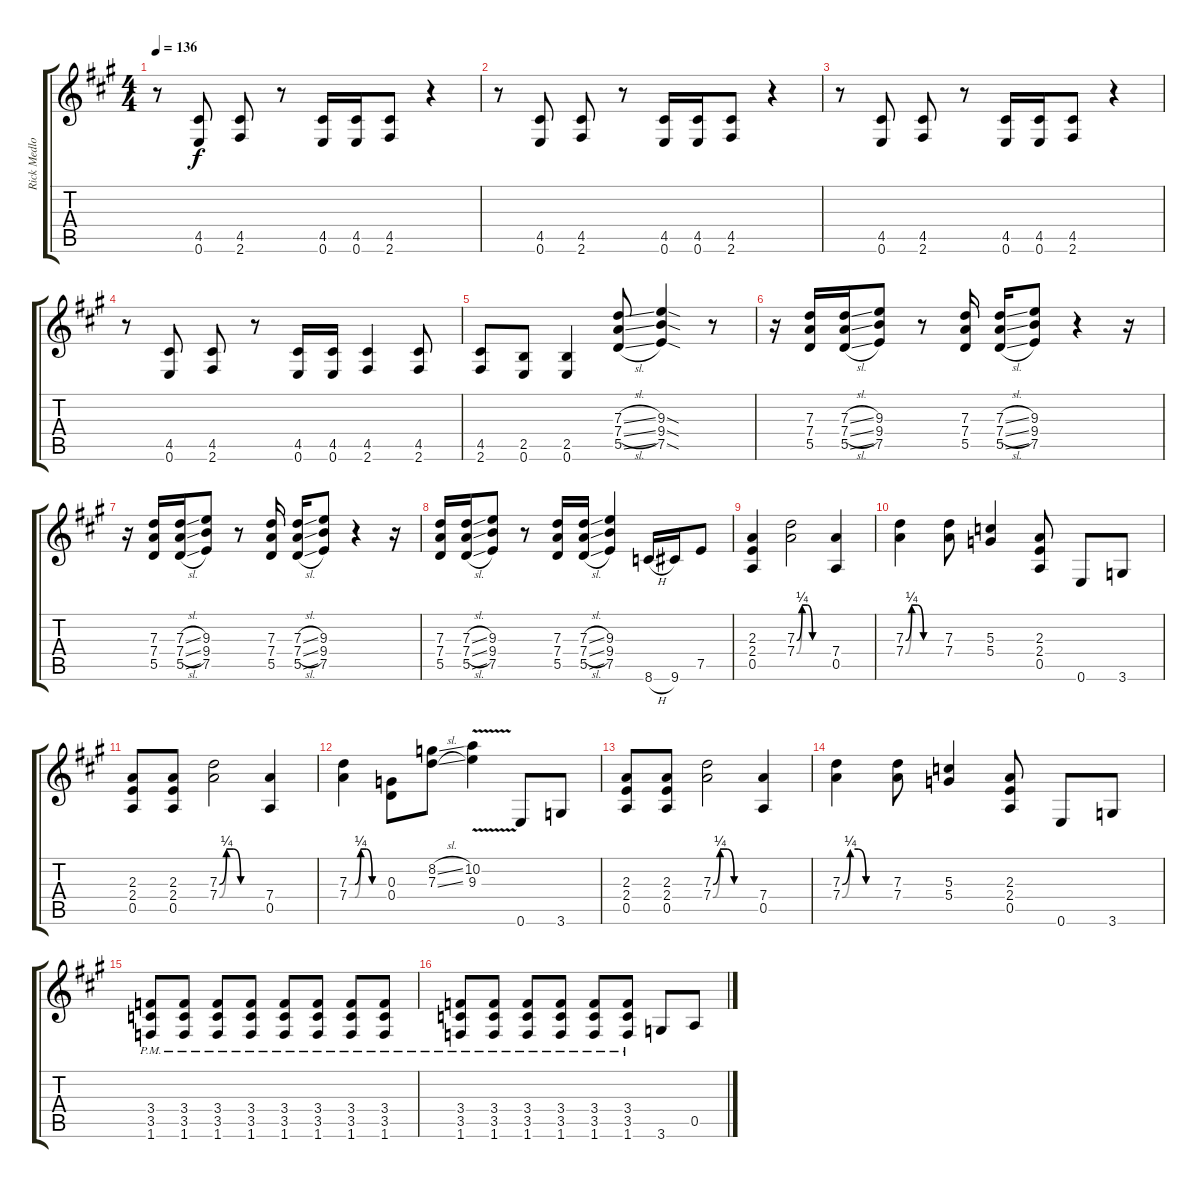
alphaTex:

\track ("Rick Medlocke Guitar" "Rick Medlo") {instrument overdrivenguitar}
\staff {score tabs}
\tuning (E4 B3 G3 D3 A2 E2) {hide}
\ts (4 4)
\tempo 136
\clef g2
\ks a
r.8{dy f} (4.5 0.6).8 (4.5 2.6).8 r.8 (4.5 0.6).16 (4.5 0.6).16 (4.5 2.6).8 r.4 |
r.8 (4.5 0.6).8 (4.5 2.6).8 r.8 (4.5 0.6).16 (4.5 0.6).16 (4.5 2.6).8 r.4 |
r.8 (4.5 0.6).8 (4.5 2.6).8 r.8 (4.5 0.6).16 (4.5 0.6).16 (4.5 2.6).8 r.4 |
r.8 (4.5 0.6).8 (4.5 2.6).8 r.8 (4.5 0.6).16 (4.5 0.6).16 (4.5 2.6).4 (4.5 2.6).8 |
(4.5 2.6).8 (2.5 0.6).8 (2.5 0.6).4 (7.3{sl} 7.4{sl} 5.5{sl}).8 (9.3{sod} 9.4{sod} 7.5{sod}).4 r.8 |
r.16 (7.3 7.4 5.5).16 (7.3{sl} 7.4{sl} 5.5{sl}).16 (9.3 9.4 7.5).8 r.8 (7.3 7.4 5.5).16 (7.3{sl} 7.4{sl} 5.5{sl}).16 (9.3 9.4 7.5).8 r.4 r.16 |
r.16 (7.3 7.4 5.5).16 (7.3{sl} 7.4{sl} 5.5{sl}).16 (9.3 9.4 7.5).8 r.8 (7.3 7.4 5.5).16 (7.3{sl} 7.4{sl} 5.5{sl}).16 (9.3 9.4 7.5).8 r.4 r.16 |
(7.3 7.4 5.5).16 (7.3{sl} 7.4{sl} 5.5{sl}).16 (9.3 9.4 7.5).8 r.8 (7.3 7.4 5.5).16 (7.3{sl} 7.4{sl} 5.5{sl}).16 (9.3 9.4 7.5).4 8.6{h}.16 9.6.16 7.5.8 |
(2.3 2.4 0.5).4 (7.3{be (custom 0 0 10 1 20 1 30 0 60 0)} 7.4{be (custom 0 0 10 1 20 1 30 0 60 0)}).2 (7.4 0.5).4 |
(7.3{be (custom 0 0 10 1 20 1 30 0 60 0)} 7.4{be (custom 0 0 10 1 20 1 30 0 60 0)}).4 (7.3 7.4).8 (5.3 5.4).4 (2.3 2.4 0.5).8 0.6.8 3.6.8 |
(2.3 2.4 0.5).8 (2.3 2.4 0.5).8 (7.3{be (custom 0 0 10 1 20 1 30 0 60 0)} 7.4{be (custom 0 0 10 1 20 1 30 0 60 0)}).2 (7.4 0.5).4 |
(7.3{be (custom 0 0 5 0 10 0 20 1 30 1 40 0 60 0)} 7.4{be (custom 0 0 5 0 10 0 20 1 30 1 40 0 60 0)}).4 (0.3 0.4).8 (8.2{sl} 7.3{sl}).8 (10.2{v} 9.3{v}).4 0.6.8 3.6.8 |
(2.3 2.4 0.5).8 (2.3 2.4 0.5).8 (7.3{be (custom 0 0 10 1 20 1 30 0 60 0)} 7.4{be (custom 0 0 10 1 20 1 30 0 60 0)}).2 (7.4 0.5).4 |
(7.3{be (custom 0 0 10 1 20 1 30 0 60 0)} 7.4{be (custom 0 0 10 1 20 1 30 0 60 0)}).4 (7.3 7.4).8 (5.3 5.4).4 (2.3 2.4 0.5).8 0.6.8 3.6.8 |
(3.4{pm} 3.5{pm} 1.6{pm}).8 (3.4{pm} 3.5{pm} 1.6{pm}).8 (3.4{pm} 3.5{pm} 1.6{pm}).8 (3.4{pm} 3.5{pm} 1.6{pm}).8 (3.4{pm} 3.5{pm} 1.6{pm}).8 (3.4{pm} 3.5{pm} 1.6{pm}).8 (3.4{pm} 3.5{pm} 1.6{pm}).8 (3.4{pm} 3.5{pm} 1.6{pm}).8 |
(3.4{pm} 3.5{pm} 1.6{pm}).8 (3.4{pm} 3.5{pm} 1.6{pm}).8 (3.4{pm} 3.5{pm} 1.6{pm}).8 (3.4{pm} 3.5{pm} 1.6{pm}).8 (3.4{pm} 3.5{pm} 1.6{pm}).8 (3.4{pm} 3.5{pm} 1.6{pm}).8 3.6.8 0.5.8
